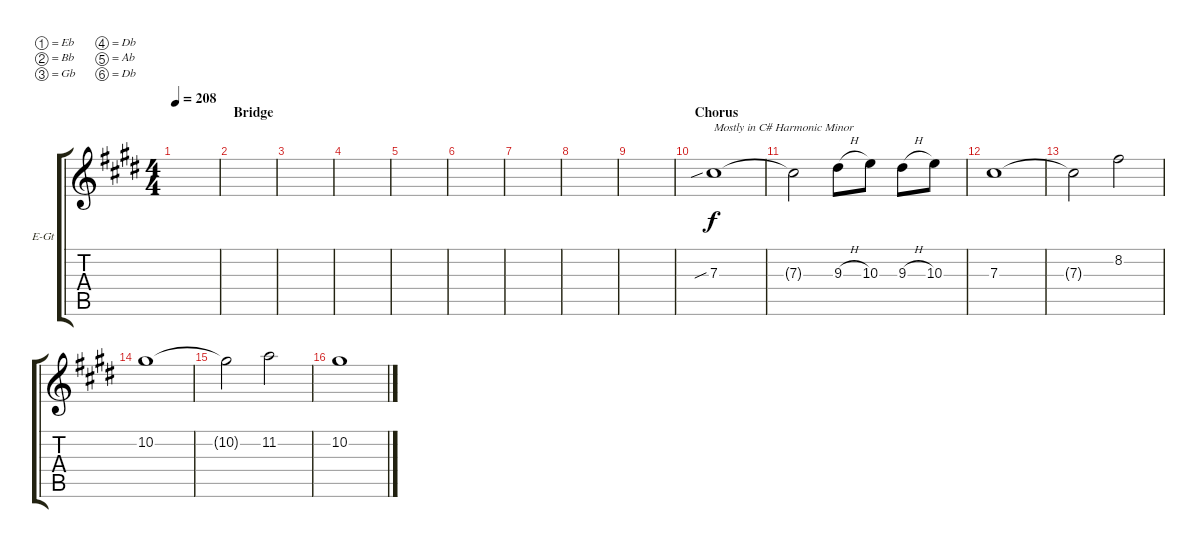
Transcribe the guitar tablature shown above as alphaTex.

\defaultSystemsLayout 4
\bracketExtendMode groupsimilarinstruments
\firstSystemTrackNameOrientation horizontal
\otherSystemsTrackNameOrientation horizontal
\track ("Gary Smith - Lead" "E-Gt") {instrument distortionguitar}
\staff {score tabs}
\tuning (Eb4 Bb3 Gb3 Db3 Ab2 Db2)
\ts (4 4)
\tempo 208
\clef g2
\scale
0.333333
\ks c#minor
|
\section ("" "Bridge")
\scale
0.333333 |
\scale
0.333333 |
\scale
0.333333 |
\scale
0.333333 |
\scale
0.333333 |
\scale
0.333333 |
\scale
0.333333 |
\scale
0.333333 |
\section ("" "Chorus")
\scale
0.333333 7.3{sib}.1{txt "Mostly in C# Harmonic Minor"} |
\scale
0.333333 7.3{t}.2 9.3{h}.8 10.3.8 9.3{h}.8 10.3.8 |
\scale
0.333333 7.3.1 |
\scale
0.333333 7.3{t}.2 8.2.2 |
\scale
0.333333 10.2.1 |
\scale
0.333333 10.2{t}.2 11.2.2 |
\scale
0.333333 10.2.1
